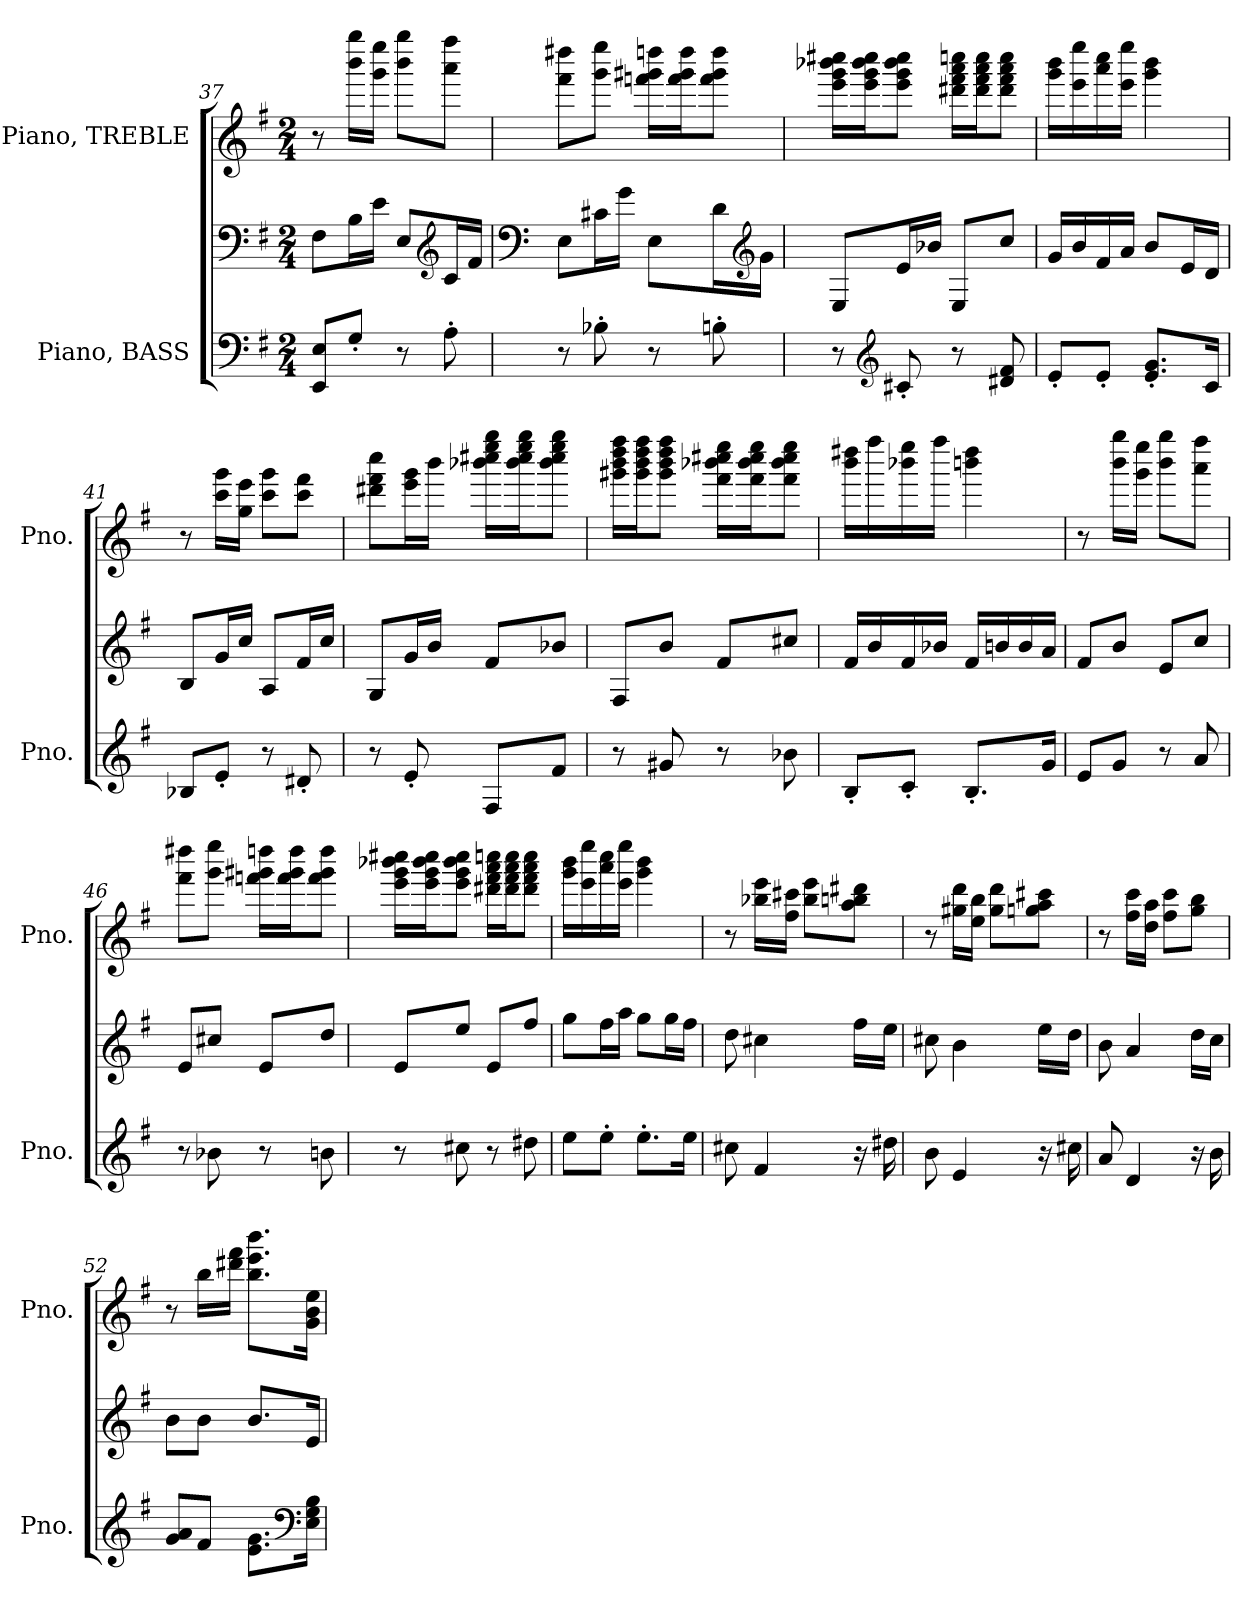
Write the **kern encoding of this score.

**kern	**kern	**kern
*part2	*part2	*part1
*staff3	*staff2	*staff1
*I"Piano, BASS	*	*I"Piano, TREBLE
*I'Pno.	*	*I'Pno.
!!LO:LB:g=z
*clefF4	*clefF4	*clefG2
*k[f#]	*k[f#]	*k[f#]
*M2/4	*M2/4	*M2/4
=37	=37	=37
8EE/ 8E/L	8F#\L	8r
8G'/J	16B\L	16bbb\ 16gggg\LL
.	16e\JJ	16ggg\ 16eeee\JJ
8r	8E/L	8bbb\ 8gggg\L
*	*clefG2	*
8A'\	16c/L	8aaa\ 8ffff#\J
.	16f#/JJ	.
=38	=38	=38
*	*clefF4	*
8r	8E\L	8fff#\ 8dddd#X\L
8B-X'\	16c#X\L	8ggg\ 8eeee\J
.	16g\JJ	.
8r	8E\L	16fffn\ 16ggg#X\ 16ddddn\LL
.	.	16fff\ 16ggg#\ 16dddd\J
8Bn'\	16d\L	8fff\ 8ggg#\ 8dddd\J
*	*clefG2	*
.	16g\JJ	.
=39	=39	=39
8r	8E/L	16eee\ 16ggg\ 16bbb-X\ 16cccc#X\LL
.	.	16eee\ 16ggg\ 16bbb-\ 16cccc#\J
*clefG2	*	*
8c#X'/	16e/L	8eee\ 8ggg\ 8bbb-\ 8cccc#\J
.	16b-X/JJ	.
8r	8E/L	16ddd#X\ 16fff#\ 16aaa\ 16ccccn\LL
.	.	16ddd#\ 16fff#\ 16aaa\ 16cccc\J
8d#X/ 8f#/	8cc/J	8ddd#\ 8fff#\ 8aaa\ 8cccc\J
!!LO:LB:g=z
=40	=40	=40
8e'/L	16g/LL	16ggg\ 16bbb\LL
.	16b/	16eee\ 16eeee\
8e'/J	16f#/	16aaa\ 16cccc\
.	16a/JJ	16eee\ 16eeee\JJ
8.e/' 8.g/'L	8b/L	4ggg\ 4bbb\
.	16e/L	.
16c/Jk	16d/JJ	.
=41	=41	=41
8B-X/L	8B/L	8r
8e'/J	16g/L	16ccc\ 16ggg\LL
.	16cc/JJ	16gg\ 16eee\JJ
8r	8A/L	8ccc\ 8ggg\L
8d#X'/	16f#/L	8ccc\ 8fff#\J
.	16cc/JJ	.
=42	=42	=42
8r	8G/L	8ddd#X\ 8fff#\ 8cccc\L
8e'/	16g/L	16eee\ 16ggg\L
.	16b/JJ	16bbb\JJ
8F#/L	8f#/L	16bbb-X\ 16cccc#X\ 16eeee\ 16gggg\LL
.	.	16bbb-\ 16cccc#\ 16eeee\ 16gggg\J
8f#/J	8b-X/J	8bbb-\ 8cccc#\ 8eeee\ 8gggg\J
=43	=43	=43
8r	8F#/L	16ggg#X\ 16bbb\ 16dddd\ 16ffff#\LL
.	.	16ggg#\ 16bbb\ 16dddd\ 16ffff#\J
8g#X/	8b/J	8ggg#\ 8bbb\ 8dddd\ 8ffff#\J
8r	8f#/L	16fff#\ 16bbb-X\ 16cccc#X\ 16eeee\LL
.	.	16fff#\ 16bbb-\ 16cccc#\ 16eeee\J
8b-X\	8cc#X/J	8fff#\ 8bbb-\ 8cccc#\ 8eeee\J
!!LO:PB:g=z
=44	=44	=44
8B'/L	16f#/LL	16bbb\ 16dddd#X\LL
.	16b/	16ffff#\
8c'/J	16f#/	16bbb-X\ 16eeee\
.	16b-X/JJ	16ffff#\JJ
8.B'/L	16f#/LL	4bbbn\ 4dddd#\
.	16bn/	.
.	16b/	.
16g/Jk	16a/JJ	.
=45	=45	=45
8e/L	8f#/L	8r
8g/J	8b/J	16bbb\ 16gggg\LL
.	.	16ggg\ 16eeee\JJ
8r	8e/L	8bbb\ 8gggg\L
8a/	8cc/J	8aaa\ 8ffff#\J
=46	=46	=46
8r	8e/L	8fff#\ 8dddd#X\L
8b-X\	8cc#X/J	8ggg\ 8eeee\J
8r	8e/L	16fffn\ 16ggg#X\ 16ddddn\LL
.	.	16fff\ 16ggg#\ 16dddd\J
8bn\	8dd/J	8fff\ 8ggg#\ 8dddd\J
!!LO:LB:g=z
=47	=47	=47
8r	8e/L	16eee\ 16ggg\ 16bbb-X\ 16cccc#X\LL
.	.	16eee\ 16ggg\ 16bbb-\ 16cccc#\J
8cc#X\	8ee/J	8eee\ 8ggg\ 8bbb-\ 8cccc#\J
8r	8e/L	16ddd#X\ 16fff#\ 16aaa\ 16ccccn\LL
.	.	16ddd#\ 16fff#\ 16aaa\ 16cccc\J
8dd#X\	8ff#/J	8ddd#\ 8fff#\ 8aaa\ 8cccc\J
=48	=48	=48
8ee\L	8gg\L	16ggg\ 16bbb\LL
.	.	16eee\ 16eeee\
8ee'\J	16ff#\L	16aaa\ 16cccc\
.	16aa\JJ	16eee\ 16eeee\JJ
8.ee'\L	8gg\L	4ggg\ 4bbb\
.	16gg\L	.
16ee\Jk	16ff#\JJ	.
=49	=49	=49
8cc#X\	8dd\	8r
4f#/	4cc#X\	16bb-X\ 16eee\LL
.	.	16ff#\ 16ccc#X\JJ
.	.	8bb-\ 8eee\L
16r	16ff#\LL	8aa\ 8bbn\ 8ddd#X\J
16dd#X\	16ee\JJ	.
!!LO:LB:g=z
=50	=50	=50
8b\	8cc#X\	8r
4e/	4b\	16gg#X\ 16ddd\LL
.	.	16ee\ 16bb\JJ
.	.	8gg#\ 8ddd\L
16r	16ee\LL	8ggn\ 8aa\ 8ccc#X\J
16cc#X\	16dd\JJ	.
=51	=51	=51
8a/	8b\	8r
4d/	4a/	16ff#\ 16ccc\LL
.	.	16dd\ 16aa\JJ
.	.	8ff#\ 8ccc\L
16r	16dd\LL	8gg\ 8bb\J
16b\	16cc\JJ	.
=52	=52	=52
8g/ 8a/L	8b\L	8r
8f#/J	8b\J	16bb\LL
.	.	16ddd#X\ 16fff#\JJ
8.e\ 8.g\L	8.b/L	8.bb\ 8.eee\ 8.bbb\L
*clefF4	*	*
16E\ 16G\ 16B\Jk	16e/Jk	16g\ 16b\ 16ee\Jk
=	=	=
*-	*-	*-
